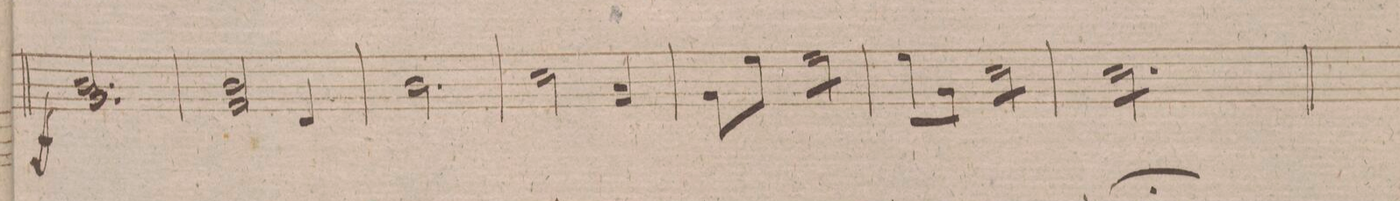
**kern	**dynam
*I"Violino 2do	*
*clefG2	*
*k[f#c#g#d#]	*
*M3/4	*
2.b 2.g#	ff
=122	=122
2b 2f#	.
4d#	.
=123	=123
2.b	.
=124	=124
2cc#	.
4a 4f#	.
=125	=125
8g#L	.
8eeJ	.
*tremolo	*
8eeL	.
8ee	.
8ee	.
8eeJ	.
*Xtremolo	*
=126	=126
8eeL	.
8g#J	.
*tremolo	*
8cc#L	.
8cc#	.
8cc#	.
8cc#J	.
=127	=127
8cc#L	.
8cc#	.
8cc#	.
8cc#	.
8cc#	.
8cc#J	.
=128	=128
*-	*-
